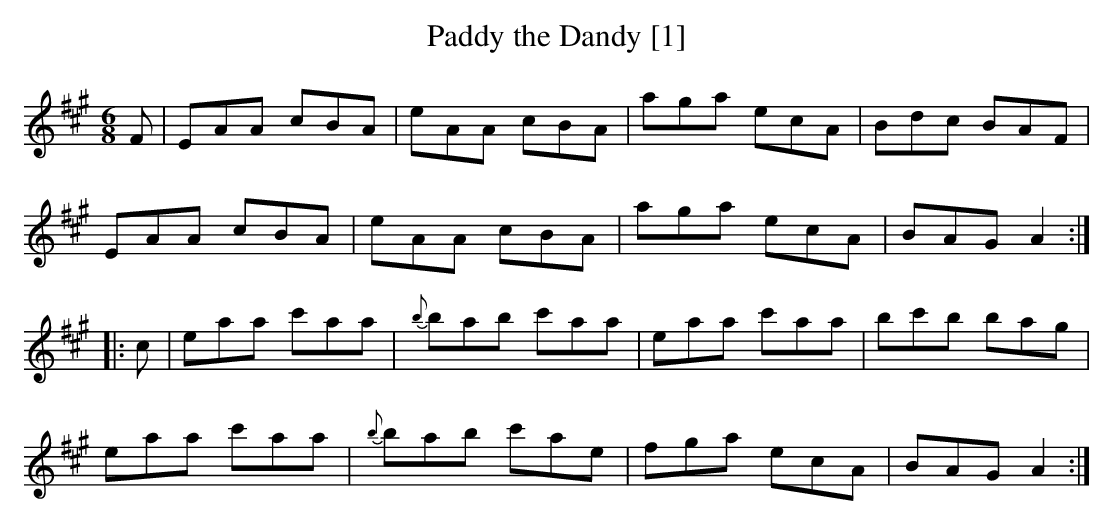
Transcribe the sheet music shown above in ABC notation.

X:1
T:Paddy the Dandy [1]
M:6/8
L:1/8
K:A
F|EAA cBA|eAA cBA|aga ecA|Bdc BAF|
EAA cBA|eAA cBA|aga ecA|BAG A2:|
|:c|eaa c'aa|{b}bab c'aa|eaa c'aa|bc'b bag|
eaa c'aa|{b}bab c'ae|fga ecA|BAG A2:|]
